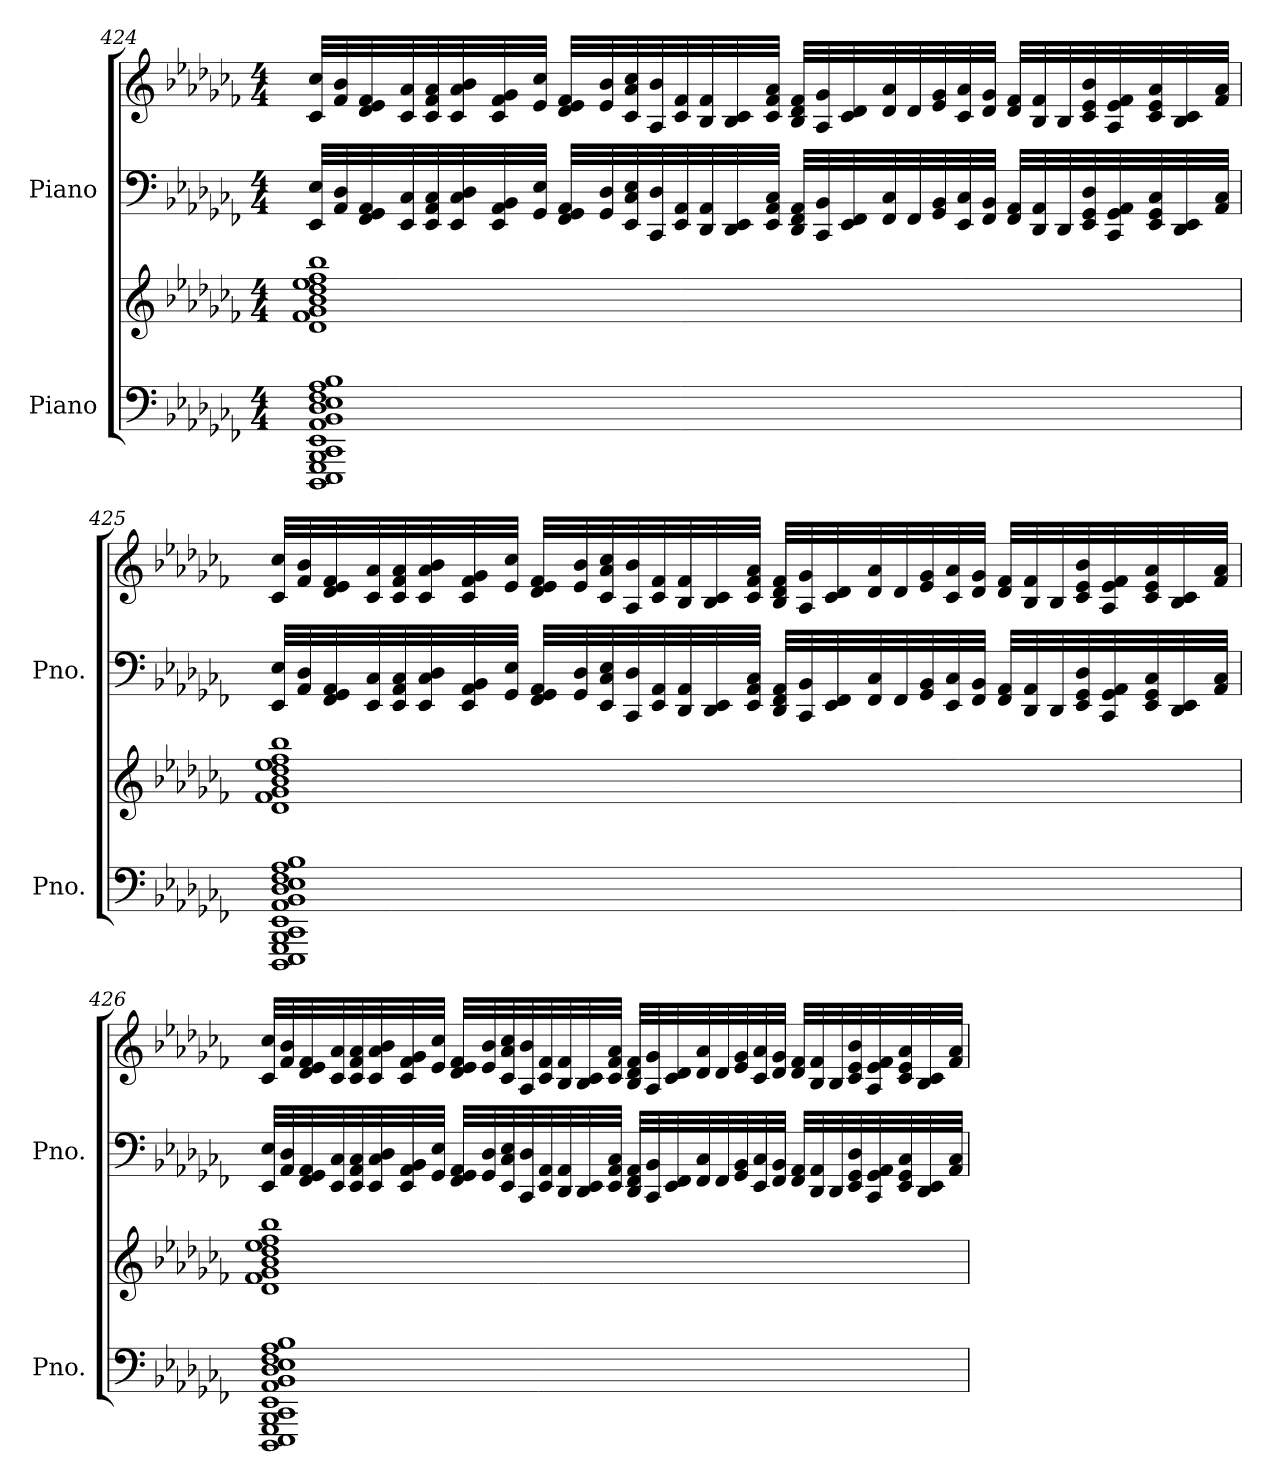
**kern	**kern	**kern	**kern
*part2	*part2	*part1	*part1
*staff4	*staff3	*staff2	*staff1
*I"Piano	*	*I"Piano	*
*I'Pno.	*	*I'Pno.	*
!!LO:LB:g=z
*clefF4	*clefG2	*clefF4	*clefG2
*ITrd14c24	*ITrd14c24	*ITrd-21c-36	*ITrd-21c-36
*k[b-e-a-d-g-c-f-]	*k[b-e-a-d-g-c-f-]	*k[b-e-a-d-g-c-f-]	*k[b-e-a-d-g-c-f-]
*M4/4	*M4/4	*M4/4	*M4/4
=424	=424	=424	=424
1DDDDD- 1EEEEE- 1GGGGG- 1BBBBB- 1CCCC- 1EEEE- 1AAAA- 1BBBB- 1DDD- 1EEE- 1FFF- 1AAA- 1BBB-	1DD- 1FF- 1GG- 1BB- 1D- 1E- 1F- 1B-	32ee-/ 32eee-/LLL	32cccc-/ 32ccccc-/LLL
.	.	32aa-/ 32ddd-/	32ffff-/ 32bbbb-/
.	.	32ff-/ 32gg-/ 32aa-/	32dddd-/ 32eeee-/ 32ffff-/
.	.	32ee-/ 32ccc-/	32cccc-/ 32aaaa-/
.	.	32ee-/ 32aa-/ 32ccc-/	32cccc-/ 32ffff-/ 32aaaa-/
.	.	32ee-/ 32ccc-/ 32ddd-/	32cccc-/ 32aaaa-/ 32bbbb-/
.	.	32ee-/ 32aa-/ 32bb-/	32cccc-/ 32ffff-/ 32gggg-/
.	.	32gg-/ 32eee-/JJJ	32eeee-/ 32ccccc-/JJJ
.	.	32ff-/ 32gg-/ 32aa-/LLL	32dddd-/ 32eeee-/ 32ffff-/LLL
.	.	32gg-/ 32ddd-/	32eeee-/ 32bbbb-/
.	.	32ee-/ 32ccc-/ 32eee-/	32cccc-/ 32aaaa-/ 32ccccc-/
.	.	32cc-/ 32ddd-/	32aaa-/ 32bbbb-/
.	.	32ee-/ 32aa-/	32cccc-/ 32ffff-/
.	.	32dd-/ 32aa-/	32bbb-/ 32ffff-/
.	.	32dd-/ 32ee-/	32bbb-/ 32cccc-/
.	.	32ee-/ 32aa-/ 32ccc-/JJJ	32cccc-/ 32ffff-/ 32aaaa-/JJJ
.	.	32dd-/ 32ff-/ 32aa-/LLL	32bbb-/ 32dddd-/ 32ffff-/LLL
.	.	32cc-/ 32bb-/	32aaa-/ 32gggg-/
.	.	32ee-/ 32ff-/	32cccc-/ 32dddd-/
.	.	32ff-/ 32ccc-/	32dddd-/ 32aaaa-/
.	.	32ff-/	32dddd-/
.	.	32gg-/ 32bb-/	32eeee-/ 32gggg-/
.	.	32ee-/ 32ccc-/	32cccc-/ 32aaaa-/
.	.	32ff-/ 32bb-/JJJ	32dddd-/ 32gggg-/JJJ
.	.	32ff-/ 32aa-/LLL	32dddd-/ 32ffff-/LLL
.	.	32dd-/ 32aa-/	32bbb-/ 32ffff-/
.	.	32dd-/	32bbb-/
.	.	32ee-/ 32gg-/ 32ddd-/	32cccc-/ 32eeee-/ 32bbbb-/
.	.	32cc-/ 32gg-/ 32aa-/	32aaa-/ 32eeee-/ 32ffff-/
.	.	32ee-/ 32gg-/ 32ccc-/	32cccc-/ 32eeee-/ 32aaaa-/
.	.	32dd-/ 32ee-/	32bbb-/ 32cccc-/
.	.	32aa-/ 32ccc-/JJJ	32ffff-/ 32aaaa-/JJJ
!!LO:LB:g=z
=425	=425	=425	=425
1DDDDD- 1EEEEE- 1GGGGG- 1BBBBB- 1CCCC- 1EEEE- 1AAAA- 1BBBB- 1DDD- 1EEE- 1FFF- 1AAA- 1BBB-	1DD- 1FF- 1GG- 1BB- 1D- 1E- 1F- 1B-	32ee-/ 32eee-/LLL	32cccc-/ 32ccccc-/LLL
.	.	32aa-/ 32ddd-/	32ffff-/ 32bbbb-/
.	.	32ff-/ 32gg-/ 32aa-/	32dddd-/ 32eeee-/ 32ffff-/
.	.	32ee-/ 32ccc-/	32cccc-/ 32aaaa-/
.	.	32ee-/ 32aa-/ 32ccc-/	32cccc-/ 32ffff-/ 32aaaa-/
.	.	32ee-/ 32ccc-/ 32ddd-/	32cccc-/ 32aaaa-/ 32bbbb-/
.	.	32ee-/ 32aa-/ 32bb-/	32cccc-/ 32ffff-/ 32gggg-/
.	.	32gg-/ 32eee-/JJJ	32eeee-/ 32ccccc-/JJJ
.	.	32ff-/ 32gg-/ 32aa-/LLL	32dddd-/ 32eeee-/ 32ffff-/LLL
.	.	32gg-/ 32ddd-/	32eeee-/ 32bbbb-/
.	.	32ee-/ 32ccc-/ 32eee-/	32cccc-/ 32aaaa-/ 32ccccc-/
.	.	32cc-/ 32ddd-/	32aaa-/ 32bbbb-/
.	.	32ee-/ 32aa-/	32cccc-/ 32ffff-/
.	.	32dd-/ 32aa-/	32bbb-/ 32ffff-/
.	.	32dd-/ 32ee-/	32bbb-/ 32cccc-/
.	.	32ee-/ 32aa-/ 32ccc-/JJJ	32cccc-/ 32ffff-/ 32aaaa-/JJJ
.	.	32dd-/ 32ff-/ 32aa-/LLL	32bbb-/ 32dddd-/ 32ffff-/LLL
.	.	32cc-/ 32bb-/	32aaa-/ 32gggg-/
.	.	32ee-/ 32ff-/	32cccc-/ 32dddd-/
.	.	32ff-/ 32ccc-/	32dddd-/ 32aaaa-/
.	.	32ff-/	32dddd-/
.	.	32gg-/ 32bb-/	32eeee-/ 32gggg-/
.	.	32ee-/ 32ccc-/	32cccc-/ 32aaaa-/
.	.	32ff-/ 32bb-/JJJ	32dddd-/ 32gggg-/JJJ
.	.	32ff-/ 32aa-/LLL	32dddd-/ 32ffff-/LLL
.	.	32dd-/ 32aa-/	32bbb-/ 32ffff-/
.	.	32dd-/	32bbb-/
.	.	32ee-/ 32gg-/ 32ddd-/	32cccc-/ 32eeee-/ 32bbbb-/
.	.	32cc-/ 32gg-/ 32aa-/	32aaa-/ 32eeee-/ 32ffff-/
.	.	32ee-/ 32gg-/ 32ccc-/	32cccc-/ 32eeee-/ 32aaaa-/
.	.	32dd-/ 32ee-/	32bbb-/ 32cccc-/
.	.	32aa-/ 32ccc-/JJJ	32ffff-/ 32aaaa-/JJJ
!!LO:PB:g=z
=426	=426	=426	=426
1DDDDD- 1EEEEE- 1GGGGG- 1BBBBB- 1CCCC- 1EEEE- 1AAAA- 1BBBB- 1DDD- 1EEE- 1FFF- 1AAA- 1BBB-	1DD- 1FF- 1GG- 1BB- 1D- 1E- 1F- 1B-	32ee-/ 32eee-/LLL	32cccc-/ 32ccccc-/LLL
.	.	32aa-/ 32ddd-/	32ffff-/ 32bbbb-/
.	.	32ff-/ 32gg-/ 32aa-/	32dddd-/ 32eeee-/ 32ffff-/
.	.	32ee-/ 32ccc-/	32cccc-/ 32aaaa-/
.	.	32ee-/ 32aa-/ 32ccc-/	32cccc-/ 32ffff-/ 32aaaa-/
.	.	32ee-/ 32ccc-/ 32ddd-/	32cccc-/ 32aaaa-/ 32bbbb-/
.	.	32ee-/ 32aa-/ 32bb-/	32cccc-/ 32ffff-/ 32gggg-/
.	.	32gg-/ 32eee-/JJJ	32eeee-/ 32ccccc-/JJJ
.	.	32ff-/ 32gg-/ 32aa-/LLL	32dddd-/ 32eeee-/ 32ffff-/LLL
.	.	32gg-/ 32ddd-/	32eeee-/ 32bbbb-/
.	.	32ee-/ 32ccc-/ 32eee-/	32cccc-/ 32aaaa-/ 32ccccc-/
.	.	32cc-/ 32ddd-/	32aaa-/ 32bbbb-/
.	.	32ee-/ 32aa-/	32cccc-/ 32ffff-/
.	.	32dd-/ 32aa-/	32bbb-/ 32ffff-/
.	.	32dd-/ 32ee-/	32bbb-/ 32cccc-/
.	.	32ee-/ 32aa-/ 32ccc-/JJJ	32cccc-/ 32ffff-/ 32aaaa-/JJJ
.	.	32dd-/ 32ff-/ 32aa-/LLL	32bbb-/ 32dddd-/ 32ffff-/LLL
.	.	32cc-/ 32bb-/	32aaa-/ 32gggg-/
.	.	32ee-/ 32ff-/	32cccc-/ 32dddd-/
.	.	32ff-/ 32ccc-/	32dddd-/ 32aaaa-/
.	.	32ff-/	32dddd-/
.	.	32gg-/ 32bb-/	32eeee-/ 32gggg-/
.	.	32ee-/ 32ccc-/	32cccc-/ 32aaaa-/
.	.	32ff-/ 32bb-/JJJ	32dddd-/ 32gggg-/JJJ
.	.	32ff-/ 32aa-/LLL	32dddd-/ 32ffff-/LLL
.	.	32dd-/ 32aa-/	32bbb-/ 32ffff-/
.	.	32dd-/	32bbb-/
.	.	32ee-/ 32gg-/ 32ddd-/	32cccc-/ 32eeee-/ 32bbbb-/
.	.	32cc-/ 32gg-/ 32aa-/	32aaa-/ 32eeee-/ 32ffff-/
.	.	32ee-/ 32gg-/ 32ccc-/	32cccc-/ 32eeee-/ 32aaaa-/
.	.	32dd-/ 32ee-/	32bbb-/ 32cccc-/
.	.	32aa-/ 32ccc-/JJJ	32ffff-/ 32aaaa-/JJJ
=	=	=	=
*-	*-	*-	*-
